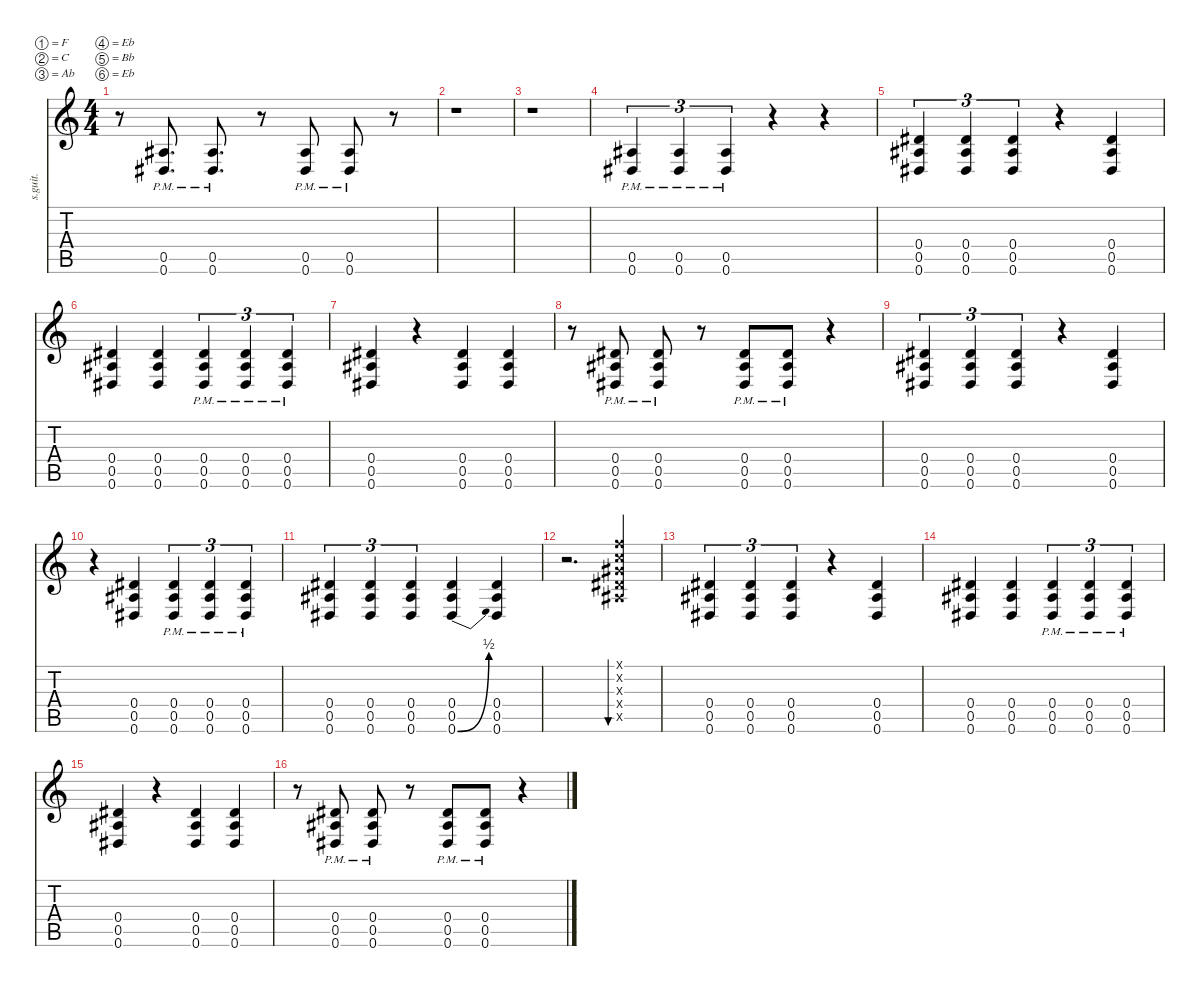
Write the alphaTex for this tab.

\defaultSystemsLayout 4
\hideDynamics
\bracketExtendMode nobrackets
\track ("Track 1" "s.guit.") {instrument distortionguitar}
\staff {score tabs}
\tuning (F4 C4 Ab3 Eb3 Bb2 Eb2)
\ts (4 4)
\tempo (163 hide)
\clef g2
\ks c
r.8{dy f} (0.5{pm acc #} 0.6{pm acc #}).8{d} (0.5{pm acc #} 0.6{pm acc #}).8{d} r.8 (0.5{pm acc #} 0.6{pm acc #}).8 (0.5{pm acc #} 0.6{pm acc #}).8 r.8 |
r.1 |
r.1 |
(0.5{pm acc #} 0.6{pm acc #}).4{tu (3 2)} (0.5{pm acc #} 0.6{pm acc #}).4{tu (3 2)} (0.5{pm acc #} 0.6{pm acc #}).4{tu (3 2)} r.4 r.4 |
(0.4{acc #} 0.5{acc #} 0.6{acc #}).4{tu (3 2)} (0.4{acc #} 0.5{acc #} 0.6{acc #}).4{tu (3 2)} (0.4{acc #} 0.5{acc #} 0.6{acc #}).4{tu (3 2)} r.4 (0.4{acc #} 0.5{acc #} 0.6{acc #}).4 |
(0.4{acc #} 0.5{acc #} 0.6{acc #}).4 (0.4{acc #} 0.5{acc #} 0.6{acc #}).4 (0.4{pm acc #} 0.5{pm acc #} 0.6{pm acc #}).4{tu (3 2)} (0.4{pm acc #} 0.5{pm acc #} 0.6{pm acc #}).4{tu (3 2)} (0.4{pm acc #} 0.5{pm acc #} 0.6{pm acc #}).4{tu (3 2)} |
(0.4{acc #} 0.5{acc #} 0.6{acc #}).4 r.4 (0.4{acc #} 0.5{acc #} 0.6{acc #}).4 (0.4{acc #} 0.5{acc #} 0.6{acc #}).4 |
r.8 (0.4{pm acc #} 0.5{pm acc #} 0.6{pm acc #}).8 (0.4{pm acc #} 0.5{pm acc #} 0.6{pm acc #}).8 r.8 (0.4{pm acc #} 0.5{pm acc #} 0.6{pm acc #}).8 (0.4{pm acc #} 0.5{pm acc #} 0.6{pm acc #}).8 r.4 |
(0.4{acc #} 0.5{acc #} 0.6{acc #}).4{tu (3 2)} (0.4{acc #} 0.5{acc #} 0.6{acc #}).4{tu (3 2)} (0.4{acc #} 0.5{acc #} 0.6{acc #}).4{tu (3 2)} r.4 (0.4{acc #} 0.5{acc #} 0.6{acc #}).4 |
r.4 (0.4{acc #} 0.5{acc #} 0.6{acc #}).4 (0.4{pm acc #} 0.5{pm acc #} 0.6{pm acc #}).4{tu (3 2)} (0.4{pm acc #} 0.5{pm acc #} 0.6{pm acc #}).4{tu (3 2)} (0.4{pm acc #} 0.5{pm acc #} 0.6{pm acc #}).4{tu (3 2)} |
(0.4{acc #} 0.5{acc #} 0.6{acc #}).4{tu (3 2)} (0.4{acc #} 0.5{acc #} 0.6{acc #}).4{tu (3 2)} (0.4{acc #} 0.5{acc #} 0.6{acc #}).4{tu (3 2)} (0.4{acc #} 0.5{acc #} 0.6{be (bend 0 0 0 2) acc #}).4 (0.4{acc #} 0.5{acc #} 0.6{acc #}).4 |
r.2{d} (0.1{x} 0.2{x} 0.3{x acc #} 0.4{x acc #} 0.5{x acc #}).4{bu 30} |
(0.4{acc #} 0.5{acc #} 0.6{acc #}).4{tu (3 2)} (0.4{acc #} 0.5{acc #} 0.6{acc #}).4{tu (3 2)} (0.4{acc #} 0.5{acc #} 0.6{acc #}).4{tu (3 2)} r.4 (0.4{acc #} 0.5{acc #} 0.6{acc #}).4 |
(0.4{acc #} 0.5{acc #} 0.6{acc #}).4 (0.4{acc #} 0.5{acc #} 0.6{acc #}).4 (0.4{pm acc #} 0.5{pm acc #} 0.6{pm acc #}).4{tu (3 2)} (0.4{pm acc #} 0.5{pm acc #} 0.6{pm acc #}).4{tu (3 2)} (0.4{pm acc #} 0.5{pm acc #} 0.6{pm acc #}).4{tu (3 2)} |
(0.4{acc #} 0.5{acc #} 0.6{acc #}).4 r.4 (0.4{acc #} 0.5{acc #} 0.6{acc #}).4 (0.4{acc #} 0.5{acc #} 0.6{acc #}).4 |
r.8 (0.4{pm acc #} 0.5{pm acc #} 0.6{pm acc #}).8 (0.4{pm acc #} 0.5{pm acc #} 0.6{pm acc #}).8 r.8 (0.4{pm acc #} 0.5{pm acc #} 0.6{pm acc #}).8 (0.4{pm acc #} 0.5{pm acc #} 0.6{pm acc #}).8 r.4
